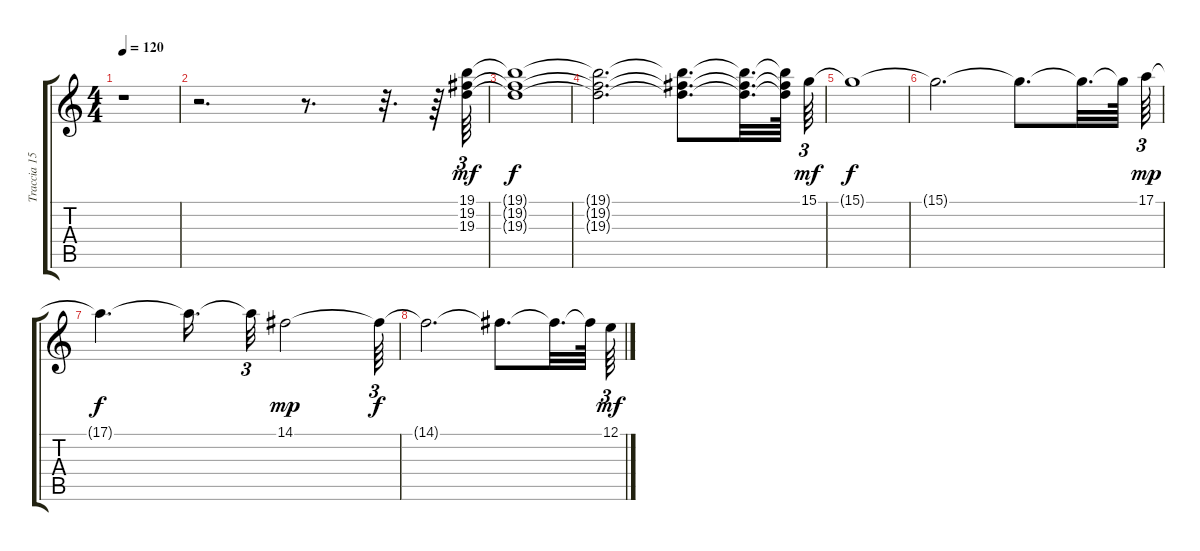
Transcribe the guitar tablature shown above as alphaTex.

\track ("Traccia 15" "Traccia 15") {instrument electricgrandpiano}
\staff {score tabs}
\tuning (E4 B3 G3 D3 A2 E2) {hide}
\ts (4 4)
\tempo 120
\clef g2
\ks c
r.1{dy mf} |
r.2{d} r.8{d} r.32{d} r.64 (19.1 19.2 19.3).64{tu (3 2)} |
(19.1{t} 19.2{t} 19.3{t}).1{dy f} |
(19.1{t} 19.2{t} 19.3{t}).2{d} (19.1{t} 19.2{t} 19.3{t}).8{d} (19.1{t} 19.2{t} 19.3{t}).32{d} (19.1{t} 19.2{t} 19.3{t}).64 15.1.64{tu (3 2) dy mf volume 9} |
15.1{t}.1{dy f} |
15.1{t}.2{d} 15.1{t}.8{d} 15.1{t}.32{d} 15.1{t}.64 17.1.64{tu (3 2) dy mp} |
17.1{t}.4{d dy f} 17.1{t}.16{d} 17.1{t}.32{tu (3 2)} 14.1.2{dy mp} 14.1{t}.64{tu (3 2) dy f} |
14.1{t}.2{d} 14.1{t}.8{d} 14.1{t}.32{d} 14.1{t}.64 12.1.64{tu (3 2) dy mf volume 7}
